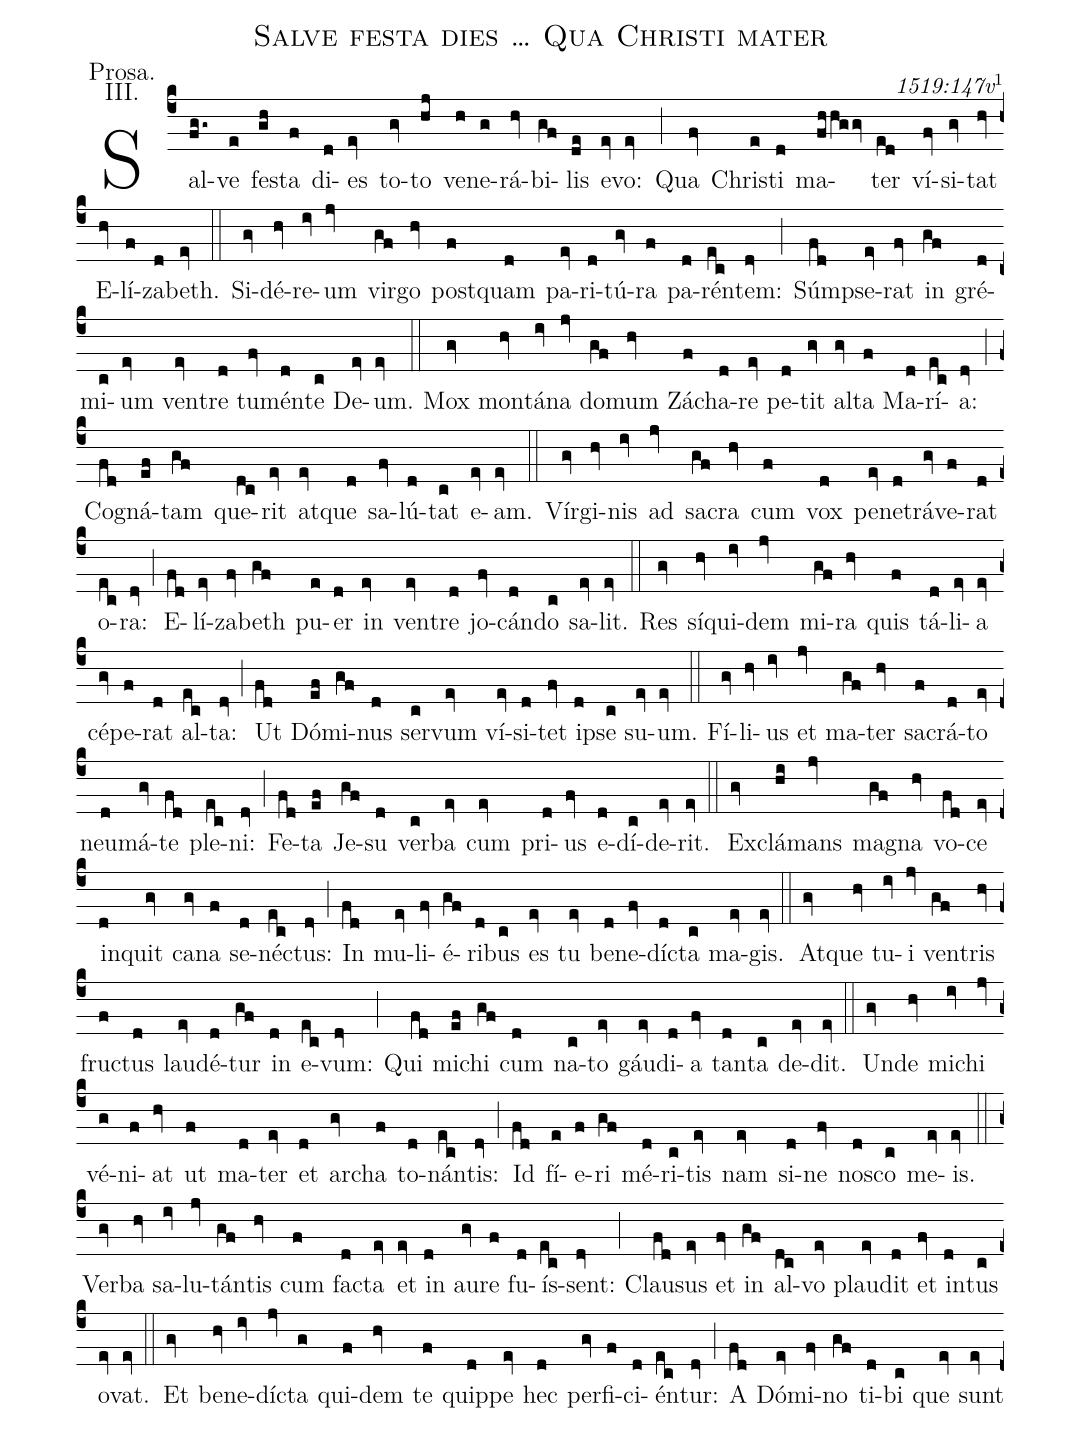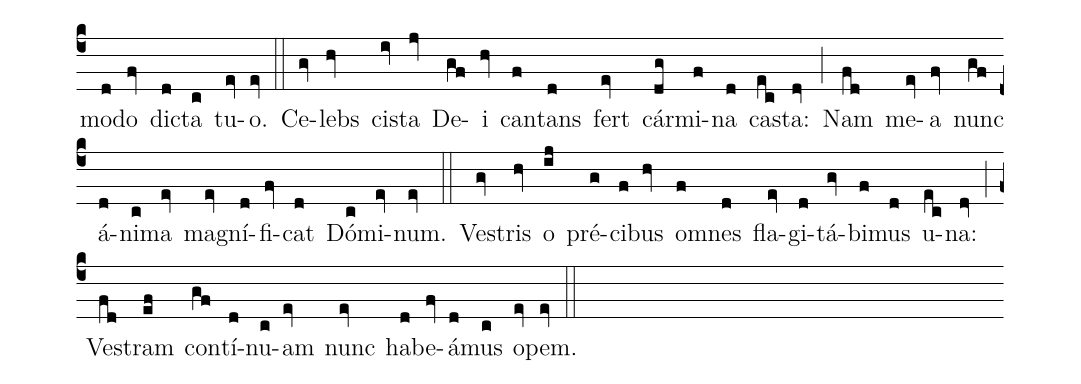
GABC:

name: Salve festa dies … Qua Christi mater;
commentary: 1519:147v\footnote{In ℣. 10: `quidem tu', 1882:150.};
annotation: Prosa.;
annotation: III.;
%%
(c4) Sal(fgg~)ve(e) fes(gh)ta(f) di(d)es(ev) to(gv)to(hj) ve(h)ne(g)rá(hv)bi(gf)lis(de) e(ev)vo:(ev) (;)
Qua(fv) Chris(e)ti(d) ma(fhhggv)ter(ed) ví(fv)si(gv)tat(hv) E(hv)lí(f)za(d)beth.(ev) (::)

Si(gv)dé(hv)re(iv)um(jv) vir(gf)go(hv) post(f)quam(d) pa(ev)ri(d)tú(gv)ra(f) pa(d)rén(ec)tem:(dv) (;)
Súmp(fd)se(ev)rat(fv) in(gf) gré(d)mi(c)um(ev) ven(ev)tre(d) tu(fv)mén(d)te(c) De(ev)um.(ev) (::)

Mox(gv) mon(hv)tá(iv)na(jv) do(gf)mum(hv) Zá(f)cha(d)re(ev) pe(d)tit(gv) al(gv)ta(f) Ma(d)rí(ec)a:(dv) (;)
Cog(fd)ná(ef)tam(gf) que(dc)rit(ev) at(ev)que(d) sa(fv)lú(d)tat(c) e(ev)am.(ev) (::)

Vír(gv)gi(hv)nis(iv) ad(jv) sa(gf)cra(hv) cum(f) vox(d) pe(ev)ne(d)trá(gv)ve(f)rat(d) o(ec)ra:(dv) (;)
E(fd)lí(ev)za(fv)beth(gf) pu(e)er(d) in(ev) ven(ev)tre(d) jo(fv)cán(d)do(c) sa(ev)lit.(ev) (::)

Res(gv) sí(hv)qui(iv)dem(jv) mi(gf)ra(hv) quis(f) tá(d)li(ev)a(ev) cé(gv)pe(f)rat(d) al(ec)ta:(dv) (;)
Ut(fd) Dó(ef)mi(gf)nus(d) ser(c)vum(ev) ví(ev)si(d)tet(fv) ip(d)se(c) su(ev)um.(ev) (::)

Fí(gv)li(hv)us(iv) et(jv) ma(gf)ter(hv) sa(f)crá(d)to(ev) neu(d)má(gv)te(fd) ple(ec)ni:(dv) (;)
Fe(fd)ta(ef) Je(gf)su(d) ver(c)ba(ev) cum(ev) pri(d)us(fv) e(d)dí(c)de(ev)rit.(ev) (::)

Ex(gv)clá(hi)mans(jv) mag(gf)na(hv) vo(fd)ce(ev) in(d)quit(gv) ca(gv)na(f) se(d)néc(ec)tus:(dv) (;)
In(fd) mu(ev)li(fv)é(gf)ri(d)bus(c) es(ev) tu(ev) be(d)ne(fv)díc(d)ta(c) ma(ev)gis.(ev) (::)

At(gv)que(hv) tu(iv)i(jv) ven(gf)tris(hv) fruc(f)tus(d) lau(ev)dé(d)tur(gf) in(d) e(ec)vum:(dv) (;)
Qui(fd) mi(ef)chi(gf) cum(d) na(c)to(ev) gáu(ev)di(d)a(fv) tan(d)ta(c) de(ev)dit.(ev) (::)

Un(gv)de(hv) mi(iv)chi(jv) vé(g)ni(f)at(hv) ut(f) ma(d)ter(ev) et(d) ar(gv)cha(f) to(d)nán(ec)tis:(dv) (;)
Id(fd) fí(e)e(f)ri(gf) mé(d)ri(c)tis(ev) nam(ev) si(d)ne(fv) nos(d)co(c) me(ev)is.(ev) (::)

Ver(gv)ba(hv) sa(iv)lu(jv)tán(gf)tis(hv) cum(f) fac(d)ta(ev) et(ev) in(d) au(gv)re(f) fu(d)ís(ec)sent:(dv) (;)
Clau(fd)sus(ev) et(fv) in(gf) al(dc)vo(ev) plau(ev)dit(d) et(fv) in(d)tus(c) o(ev)vat.(ev) (::)

Et(gv) be(hv)ne(iv)díc(jv)ta(g) qui(f)dem(hv) te(f) quip(d)pe(ev) hec(d) per(gv)fi(f)ci(d)én(ec)tur:(dv) (;)
A(fd) Dó(ev)mi(fv)no(gf) ti(d)bi(c) que(ev) sunt(ev) mo(d)do(fv) dic(d)ta(c) tu(ev)o.(ev) (::)

Ce(gv)lebs(hv) cis(iv)ta(jv) De(gf)i(hv) can(f)tans(d) fert(ev) cár(dg)mi(f)na(d) cas(ec)ta:(dv) (;)
Nam(fd) me(ev)a(fv) nunc(gf) á(d)ni(c)ma(ev) mag(ev)ní(d)fi(fv)cat(d) Dó(c)mi(ev)num.(ev) (::)

Ves(gv)tris(hv) o(ij) pré(g)ci(f)bus(hv) om(f)nes(d) fla(ev)gi(d)tá(gv)bi(f)mus(d) u(ec)na:(dv) (;)
Ves(fd)tram(ef) con(gf)tí(d)nu(c)am(ev) nunc(ev) ha(d)be(fv)á(d)mus(c) o(ev)pem.(ev) (::)
